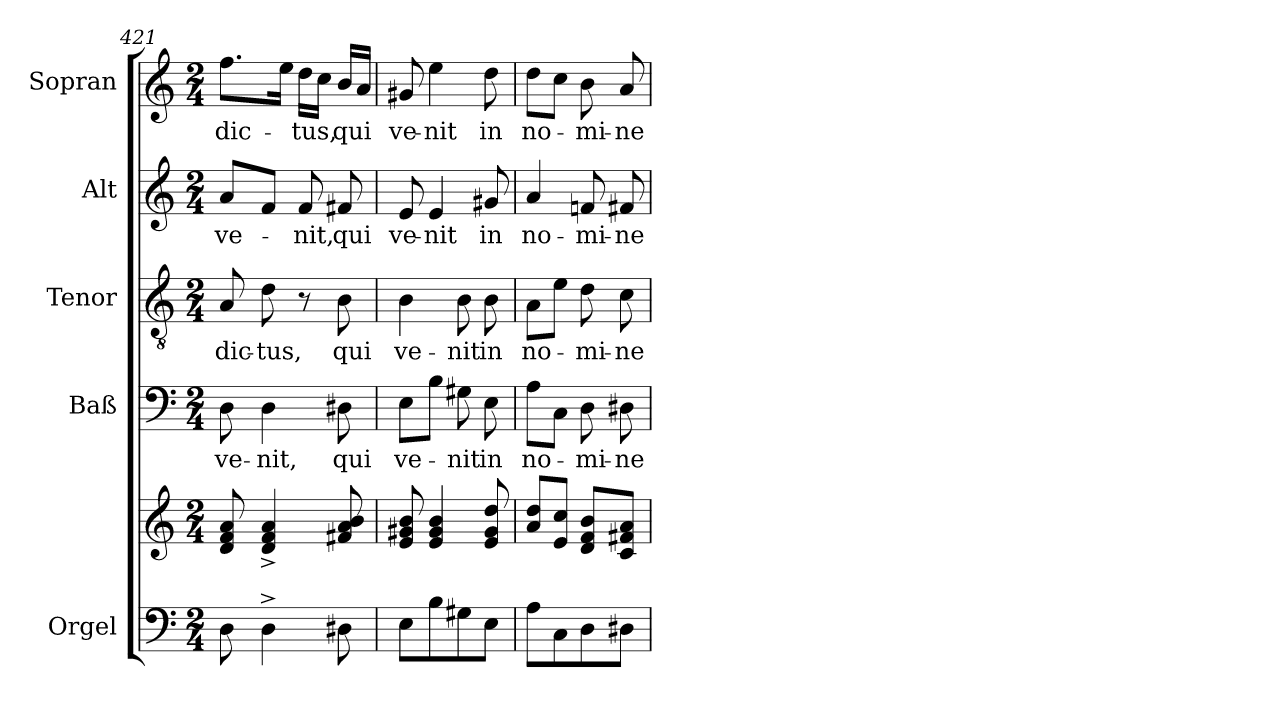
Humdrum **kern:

**kern	**kern	**kern	**text	**kern	**text	**kern	**text	**kern	**text
*part5	*part5	*part4	*part4	*part3	*part3	*part2	*part2	*part1	*part1
*staff6	*staff5	*staff4	*staff4	*staff3	*staff3	*staff2	*staff2	*staff1	*staff1
*I"Orgel	*	*I"Baß	*	*I"Tenor	*	*I"Alt	*	*I"Sopran	*
*clefF4	*clefG2	*clefF4	*	*clefGv2	*	*clefG2	*	*clefG2	*
*k[]	*k[]	*k[]	*	*k[]	*	*k[]	*	*k[]	*
*C:	*C:	*C:	*	*C:	*	*C:	*	*C:	*
*M2/4	*M2/4	*M2/4	*	*M2/4	*	*M2/4	*	*M2/4	*
=421	=421	=421	=421	=421	=421	=421	=421	=421	=421
!	!	!	!LO:LY:b	!	!LO:LY:b	!	!LO:LY:b	!	!LO:LY:b
8D\	8d/ 8f/ 8a/	8D\	ve-	8A/	-dic-	8a/L	ve-	8.ff\L	-dic-
!	!	!	!LO:LY:b	!	!LO:LY:b	!	!	!	!
4D^>\	4d/^< 4f/^< 4a/^<	4D\	-nit,	8d\	-tus,	8f/J	.	.	.
.	.	.	.	.	.	.	.	16ee\Jk	.
!	!	!	!	!	!	!	!LO:LY:b	!	!LO:LY:b
.	.	.	.	8r	.	8f/	-nit,	16dd\LL	-tus,
.	.	.	.	.	.	.	.	16cc\JJ	.
!	!	!	!LO:LY:b	!	!LO:LY:b	!	!LO:LY:b	!	!LO:LY:b
8D#X\	8f#X/ 8a/ 8b/	8D#X\	qui	8B\	qui	8f#X/	qui	16b/LL	qui
.	.	.	.	.	.	.	.	16a/JJ	.
=422	=422	=422	=422	=422	=422	=422	=422	=422	=422
!	!	!	!LO:LY:b	!	!LO:LY:b	!	!LO:LY:b	!	!LO:LY:b
8E\L	8e/ 8g#X/ 8b/	8E\L	ve-	4B\	ve-	8e/	ve-	8g#X/	ve-
!	!	!	!	!	!	!	!LO:LY:b	!	!LO:LY:b
8B\	4e/ 4g#/ 4b/	8B\J	.	.	.	4e/	-nit	4ee\	-nit
!	!	!	!LO:LY:b	!	!LO:LY:b	!	!	!	!
8G#X\	.	8G#X\	-nit	8B\	-nit	.	.	.	.
!	!	!	!LO:LY:b	!	!LO:LY:b	!	!LO:LY:b	!	!LO:LY:b
8E\J	8e/ 8g#/ 8dd/	8E\	in	8B\	in	8g#X/	in	8dd\	in
=423	=423	=423	=423	=423	=423	=423	=423	=423	=423
!	!	!	!LO:LY:b	!	!LO:LY:b	!	!LO:LY:b	!	!LO:LY:b
8A\L	8a/ 8dd/L	8A\L	no-	8A\L	no-	4a/	no-	8dd\L	no-
8C\	8e/ 8cc/J	8C\J	.	8e\J	.	.	.	8cc\J	.
!	!	!	!LO:LY:b	!	!LO:LY:b	!	!LO:LY:b	!	!LO:LY:b
8D\	8d/ 8f/ 8b/L	8D\	-mi-	8d\	-mi-	8fn/	-mi-	8b\	-mi-
!	!	!	!LO:LY:b	!	!LO:LY:b	!	!LO:LY:b	!	!LO:LY:b
8D#X\J	8c/ 8f#X/ 8a/J	8D#X\	-ne	8c\	-ne	8f#X/	-ne	8a/	-ne
=	=	=	=	=	=	=	=	=	=
*-	*-	*-	*-	*-	*-	*-	*-	*-	*-
